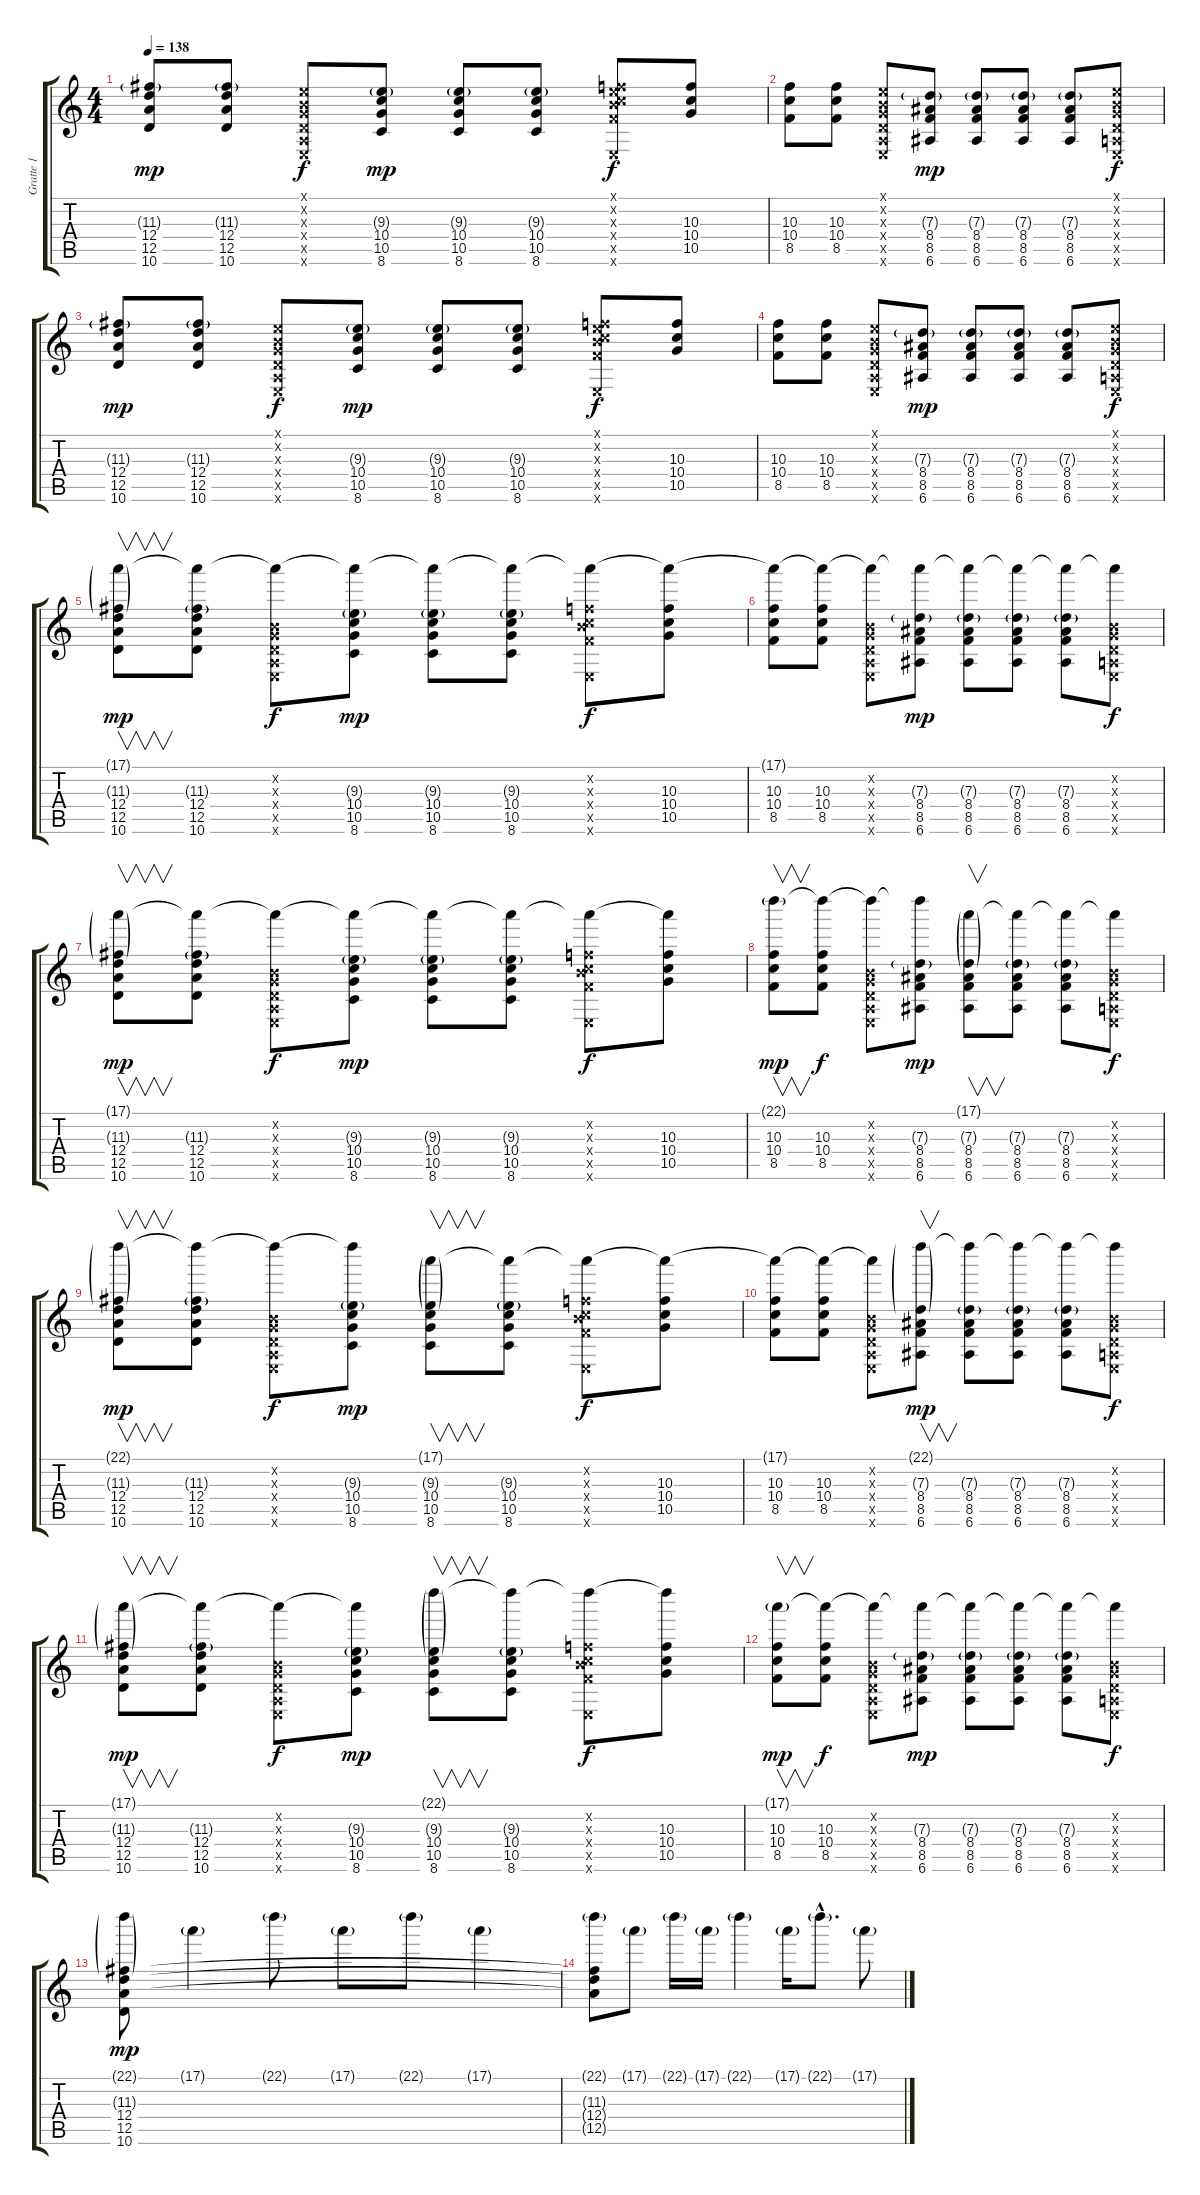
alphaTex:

\track ("Gratte 1" "Gratte 1") {instrument overdrivenguitar}
\staff {score tabs}
\tuning (E4 B3 G3 D3 A2 E2) {hide}
\ts (4 4)
\tempo 138
\clef g2
\ks c
(11.3{g} 12.4 12.5 10.6).8{dy mp} (11.3{g} 12.4 12.5 10.6).8 (0.1{x} 0.2{x} 0.3{x} 0.4{x} 0.5{x} 0.6{x}).8{dy f} (9.3{g} 10.4 10.5 8.6).8{dy mp} (9.3{g} 10.4 10.5 8.6).8 (9.3{g} 10.4 10.5 8.6).8 (0.1{x} 0.2{x} 10.3{x} 10.4{x} 8.5{x} 0.6{x}).8{dy f} (10.3 10.4 10.5).8 |
(10.3 10.4 8.5).8 (10.3 10.4 8.5).8 (0.1{x} 0.2{x} 0.3{x} 0.4{x} 0.5{x} 0.6{x}).8 (7.3{g} 8.4 8.5 6.6).8{dy mp} (7.3{g} 8.4 8.5 6.6).8 (7.3{g} 8.4 8.5 6.6).8 (7.3{g} 8.4 8.5 6.6).8 (0.1{x} 0.2{x} 0.3{x} 0.4{x} 0.5{x} 0.6{x}).8{dy f} |
(11.3{g} 12.4 12.5 10.6).8{dy mp} (11.3{g} 12.4 12.5 10.6).8 (0.1{x} 0.2{x} 0.3{x} 0.4{x} 0.5{x} 0.6{x}).8{dy f} (9.3{g} 10.4 10.5 8.6).8{dy mp} (9.3{g} 10.4 10.5 8.6).8 (9.3{g} 10.4 10.5 8.6).8 (0.1{x} 0.2{x} 10.3{x} 10.4{x} 8.5{x} 0.6{x}).8{dy f} (10.3 10.4 10.5).8 |
(10.3 10.4 8.5).8 (10.3 10.4 8.5).8 (0.1{x} 0.2{x} 0.3{x} 0.4{x} 0.5{x} 0.6{x}).8 (7.3{g} 8.4 8.5 6.6).8{dy mp} (7.3{g} 8.4 8.5 6.6).8 (7.3{g} 8.4 8.5 6.6).8 (7.3{g} 8.4 8.5 6.6).8 (0.1{x} 0.2{x} 0.3{x} 0.4{x} 0.5{x} 0.6{x}).8{dy f} |
(17.1{g} 11.3{g} 12.4 12.5 10.6).8{v dy mp} (17.1{t} 11.3{g} 12.4 12.5 10.6).8 (17.1{t} 0.2{x} 0.3{x} 0.4{x} 0.5{x} 0.6{x}).8{dy f} (17.1{t} 9.3{g} 10.4 10.5 8.6).8{dy mp} (17.1{t} 9.3{g} 10.4 10.5 8.6).8 (17.1{t} 9.3{g} 10.4 10.5 8.6).8 (17.1{t} 0.2{x} 10.3{x} 10.4{x} 8.5{x} 0.6{x}).8{dy f} (17.1{t} 10.3 10.4 10.5).8 |
(17.1{t} 10.3 10.4 8.5).8 (17.1{t} 10.3 10.4 8.5).8 (17.1{t} 0.2{x} 0.3{x} 0.4{x} 0.5{x} 0.6{x}).8 (17.1{t} 7.3{g} 8.4 8.5 6.6).8{dy mp} (17.1{t} 7.3{g} 8.4 8.5 6.6).8 (17.1{t} 7.3{g} 8.4 8.5 6.6).8 (17.1{t} 7.3{g} 8.4 8.5 6.6).8 (17.1{t} 0.2{x} 0.3{x} 0.4{x} 0.5{x} 0.6{x}).8{dy f} |
(17.1{g} 11.3{g} 12.4 12.5 10.6).8{v dy mp} (17.1{t} 11.3{g} 12.4 12.5 10.6).8 (17.1{t} 0.2{x} 0.3{x} 0.4{x} 0.5{x} 0.6{x}).8{dy f} (17.1{t} 9.3{g} 10.4 10.5 8.6).8{dy mp} (17.1{t} 9.3{g} 10.4 10.5 8.6).8 (17.1{t} 9.3{g} 10.4 10.5 8.6).8 (17.1{t} 0.2{x} 10.3{x} 10.4{x} 8.5{x} 0.6{x}).8{dy f} (17.1{t} 10.3 10.4 10.5).8 |
(22.1{g} 10.3 10.4 8.5).8{v dy mp} (22.1{t} 10.3 10.4 8.5).8{dy f} (22.1{t} 0.2{x} 0.3{x} 0.4{x} 0.5{x} 0.6{x}).8 (22.1{t} 7.3{g} 8.4 8.5 6.6).8{dy mp} (17.1{g} 7.3{g} 8.4 8.5 6.6).8{v} (17.1{t} 7.3{g} 8.4 8.5 6.6).8 (17.1{t} 7.3{g} 8.4 8.5 6.6).8 (17.1{t} 0.2{x} 0.3{x} 0.4{x} 0.5{x} 0.6{x}).8{dy f} |
(22.1{g} 11.3{g} 12.4 12.5 10.6).8{v dy mp} (22.1{t} 11.3{g} 12.4 12.5 10.6).8 (22.1{t} 0.2{x} 0.3{x} 0.4{x} 0.5{x} 0.6{x}).8{dy f} (22.1{t} 9.3{g} 10.4 10.5 8.6).8{dy mp} (17.1{g} 9.3{g} 10.4 10.5 8.6).8{v} (17.1{t} 9.3{g} 10.4 10.5 8.6).8 (17.1{t} 0.2{x} 10.3{x} 10.4{x} 8.5{x} 0.6{x}).8{dy f} (17.1{t} 10.3 10.4 10.5).8 |
(17.1{t} 10.3 10.4 8.5).8 (17.1{t} 10.3 10.4 8.5).8 (17.1{t} 0.2{x} 0.3{x} 0.4{x} 0.5{x} 0.6{x}).8 (22.1{g} 7.3{g} 8.4 8.5 6.6).8{v dy mp} (22.1{t} 7.3{g} 8.4 8.5 6.6).8 (22.1{t} 7.3{g} 8.4 8.5 6.6).8 (22.1{t} 7.3{g} 8.4 8.5 6.6).8 (22.1{t} 0.2{x} 0.3{x} 0.4{x} 0.5{x} 0.6{x}).8{dy f} |
(17.1{g} 11.3{g} 12.4 12.5 10.6).8{v dy mp} (17.1{t} 11.3{g} 12.4 12.5 10.6).8 (17.1{t} 0.2{x} 0.3{x} 0.4{x} 0.5{x} 0.6{x}).8{dy f} (17.1{t} 9.3{g} 10.4 10.5 8.6).8{dy mp} (22.1{g} 9.3{g} 10.4 10.5 8.6).8{v} (22.1{t} 9.3{g} 10.4 10.5 8.6).8 (22.1{t} 0.2{x} 10.3{x} 10.4{x} 8.5{x} 0.6{x}).8{dy f} (22.1{t} 10.3 10.4 10.5).8 |
(17.1{g} 10.3 10.4 8.5).8{v dy mp} (17.1{t} 10.3 10.4 8.5).8{dy f} (17.1{t} 0.2{x} 0.3{x} 0.4{x} 0.5{x} 0.6{x}).8 (17.1{t} 7.3{g} 8.4 8.5 6.6).8{dy mp} (17.1{t} 7.3{g} 8.4 8.5 6.6).8 (17.1{t} 7.3{g} 8.4 8.5 6.6).8 (17.1{t} 7.3{g} 8.4 8.5 6.6).8 (17.1{t} 0.2{x} 0.3{x} 0.4{x} 0.5{x} 0.6{x}).8{dy f} |
(22.1{g} 11.3{g} 12.4 12.5 10.6).8{dy mp} 17.1{g}.4 22.1{g}.8 17.1{g}.8 22.1{g}.8 17.1{g}.4 |
(22.1{g} 11.3{t} 12.4{t} 12.5{t}).8{volume 0} 17.1{g}.8 22.1{g}.16 17.1{g}.16 22.1{g}.4 17.1{g}.16 22.1{g hac}.8{d} 17.1{g}.8
